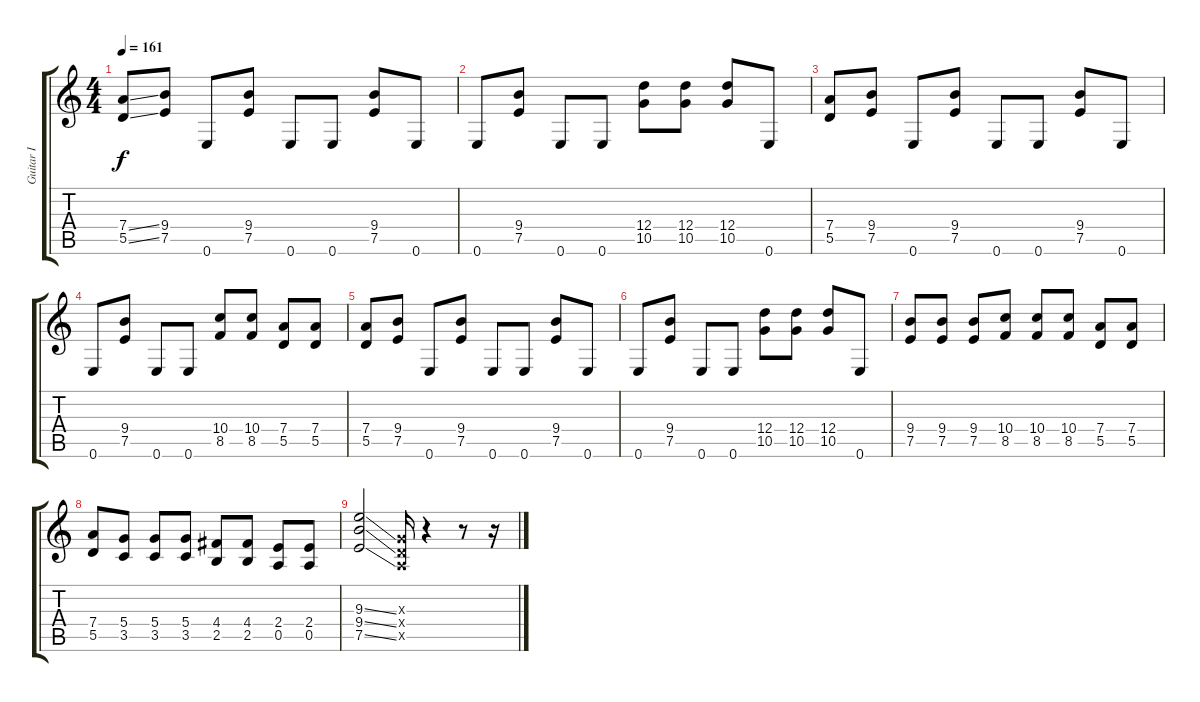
\track ("Guitar I" "Guitar I") {instrument overdrivenguitar}
\staff {score tabs}
\tuning (E4 B3 G3 D3 A2 E2) {hide}
\ts (4 4)
\tempo 161
\clef g2
\ks c
(7.4{ss} 5.5{ss}).8{dy f} (9.4 7.5).8 0.6.8 (9.4 7.5).8 0.6.8 0.6.8 (9.4 7.5).8 0.6.8 |
0.6.8 (9.4 7.5).8 0.6.8 0.6.8 (12.4 10.5).8 (12.4 10.5).8 (12.4 10.5).8 0.6.8 |
(7.4 5.5).8 (9.4 7.5).8 0.6.8 (9.4 7.5).8 0.6.8 0.6.8 (9.4 7.5).8 0.6.8 |
0.6.8 (9.4 7.5).8 0.6.8 0.6.8 (10.4 8.5).8 (10.4 8.5).8 (7.4 5.5).8 (7.4 5.5).8 |
(7.4 5.5).8 (9.4 7.5).8 0.6.8 (9.4 7.5).8 0.6.8 0.6.8 (9.4 7.5).8 0.6.8 |
0.6.8 (9.4 7.5).8 0.6.8 0.6.8 (12.4 10.5).8 (12.4 10.5).8 (12.4 10.5).8 0.6.8 |
(9.4 7.5).8 (9.4 7.5).8 (9.4 7.5).8 (10.4 8.5).8 (10.4 8.5).8 (10.4 8.5).8 (7.4 5.5).8 (7.4 5.5).8 |
(7.4 5.5).8 (5.4 3.5).8 (5.4 3.5).8 (5.4 3.5).8 (4.4 2.5).8 (4.4 2.5).8 (2.4 0.5).8 (2.4 0.5).8 |
(9.3{ss} 9.4{ss} 7.5{ss}).2 (0.3{x} 0.4{x} 0.5{x}).16 r.4 r.8 r.16
